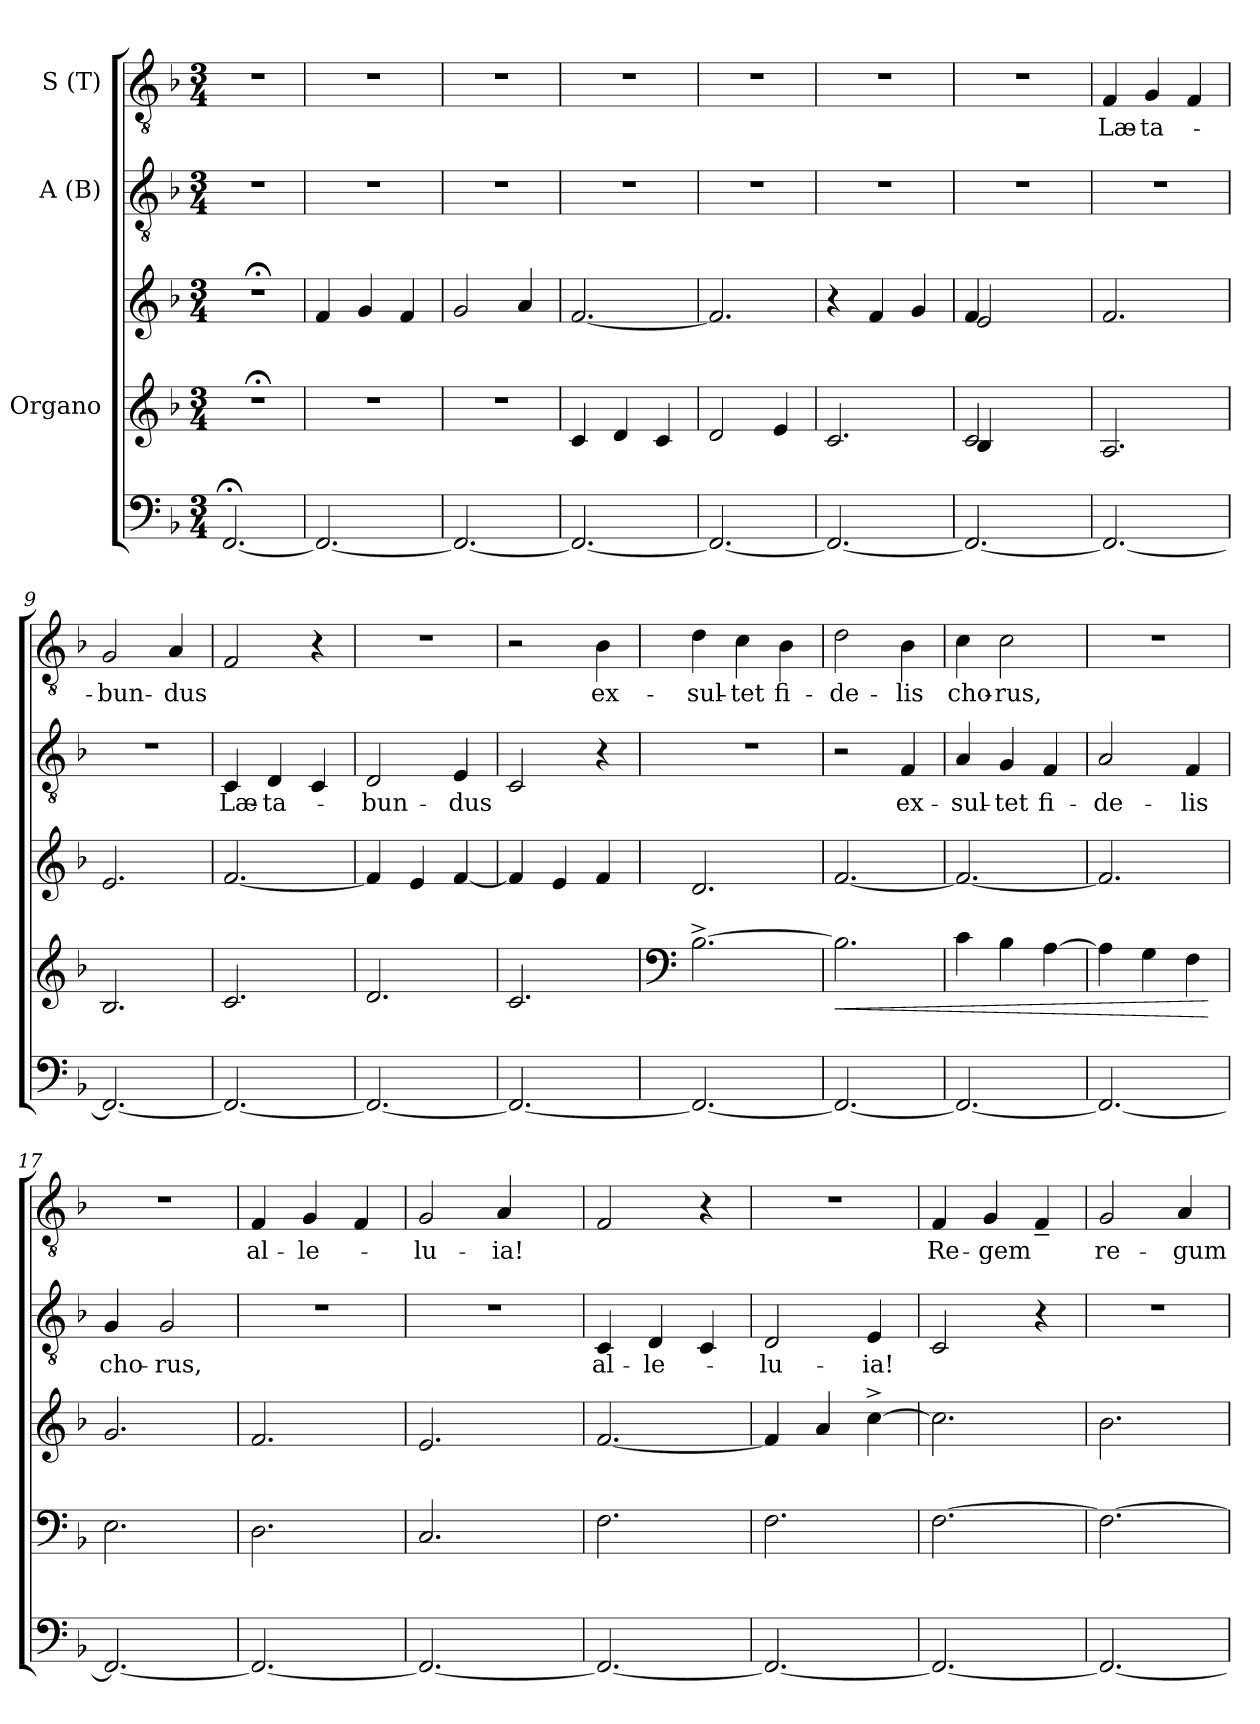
**kern	**kern	**kern	**dynam	**kern	**text	**kern	**text
*part4	*part3	*part3	*part3	*part2	*part2	*part1	*part1
*staff5	*staff4	*staff3	*staff3/4	*staff2	*staff2	*staff1	*staff1
*	*I"Organo	*	*	*I"A (B)	*	*I"S (T)	*
*clefF4	*clefG2	*clefG2	*	*clefGv2	*	*clefGv2	*
*k[b-]	*k[b-]	*k[b-]	*	*k[b-]	*	*k[b-]	*
*F:	*F:	*F:	*	*F:	*	*F:	*
*M3/4	*M3/4	*M3/4	*	*M3/4	*	*M3/4	*
=1	=1	=1	=1	=1	=1	=1	=1
!	!LO:N:vis=1	!LO:N:vis=1	!	!LO:N:vis=1	!	!LO:N:vis=1	!
[<2.FF;/	2.r;<	2.r;<	.	2.r	.	2.r	.
=2	=2	=2	=2	=2	=2	=2	=2
!	!LO:N:vis=1	!	!	!LO:N:vis=1	!	!LO:N:vis=1	!
2.FF/_	2.r	4f/	.	2.r	.	2.r	.
.	.	4g/	.	.	.	.	.
.	.	4f/	.	.	.	.	.
=3	=3	=3	=3	=3	=3	=3	=3
!	!LO:N:vis=1	!	!	!LO:N:vis=1	!	!LO:N:vis=1	!
2.FF/_	2.r	2g/	.	2.r	.	2.r	.
.	.	4a/	.	.	.	.	.
=4	=4	=4	=4	=4	=4	=4	=4
!	!	!	!	!LO:N:vis=1	!	!LO:N:vis=1	!
2.FF/_	4c/	[<2.f/	.	2.r	.	2.r	.
.	4d/	.	.	.	.	.	.
.	4c/	.	.	.	.	.	.
=5	=5	=5	=5	=5	=5	=5	=5
!	!	!	!	!LO:N:vis=1	!	!LO:N:vis=1	!
2.FF/_	2d/	2.f/]	.	2.r	.	2.r	.
.	4e/	.	.	.	.	.	.
=6	=6	=6	=6	=6	=6	=6	=6
!	!	!	!	!LO:N:vis=1	!	!LO:N:vis=1	!
2.FF/_	2.c/	4r	.	2.r	.	2.r	.
.	.	4f/	.	.	.	.	.
.	.	4g/	.	.	.	.	.
=7	=7	=7	=7	=7	=7	=7	=7
*	*^	*^	*	*	*	*	*
!	!	!	!	!	!	!LO:N:vis=1	!	!LO:N:vis=1	!
2.FF/_	2c/	4B-/	4f/	2e/	.	2.r	.	2.r	.
.	.	4ryy	4ryy	.	.	.	.	.	.
.	4ryy	4ryy	4ryy	4ryy	.	.	.	.	.
=8	=8	=8	=8	=8	=8	=8	=8	=8	=8
!	!	!	!	!	!	!LO:N:vis=1	!	!	!LO:LY:b
*	*v	*v	*	*	*	*	*	*	*
*	*	*v	*v	*	*	*	*	*
2.FF/_	2.A/	2.f/	.	2.r	.	4F/	Læ-
!	!	!	!	!	!	!	!LO:LY:b
.	.	.	.	.	.	4G/	-ta-
.	.	.	.	.	.	4F/	.
!!LO:LB:g=z
=9	=9	=9	=9	=9	=9	=9	=9
!	!	!	!	!LO:N:vis=1	!	!	!LO:LY:b
2.FF/_	2.B-/	2.e/	.	2.r	.	2G/	-bun-
!	!	!	!	!	!	!	!LO:LY:b
.	.	.	.	.	.	4A/	-dus
=10	=10	=10	=10	=10	=10	=10	=10
!	!	!	!	!	!LO:LY:b	!	!
2.FF/_	2.c/	[<2.f/	.	4C/	Læ-	2F/	.
!	!	!	!	!	!LO:LY:b	!	!
.	.	.	.	4D/	-ta-	.	.
.	.	.	.	4C/	.	4r	.
=11	=11	=11	=11	=11	=11	=11	=11
!	!	!	!	!	!LO:LY:b	!LO:N:vis=1	!
2.FF/_	2.d/	4f/]	.	2D/	-bun-	2.r	.
.	.	4e/	.	.	.	.	.
!	!	!	!	!	!LO:LY:b	!	!
.	.	[<4f/	.	4E/	-dus	.	.
=12	=12	=12	=12	=12	=12	=12	=12
2.FF/_	2.c/	4f/]	.	2C/	.	2r	.
.	.	4e/	.	.	.	.	.
!	!	!	!	!	!	!	!LO:LY:b
.	.	4f/	.	4r	.	4B-\	ex-
=13	=13	=13	=13	=13	=13	=13	=13
*	*clefF4	*	*	*	*	*	*
!	!	!	!	!LO:N:vis=1	!	!	!LO:LY:b:rj
2.FF/_	[>2.B-^>\	2.d/	.	2.r	.	4d\	-sul-
!	!	!	!	!	!	!	!LO:LY:b
.	.	.	.	.	.	4c\	-tet
!	!	!	!	!	!	!	!LO:LY:b
.	.	.	.	.	.	4B-\	fi-
=14	=14	=14	=14	=14	=14	=14	=14
!	!	!	!LO:HP:b=2	!	!	!	!LO:LY:b
2.FF/_	2.B-\]	[<2.f/	<	2r	.	2d\	-de-
!	!	!	!	!	!LO:LY:b	!	!LO:LY:b
.	.	.	.	4F/	ex-	4B-\	-lis
=15	=15	=15	=15	=15	=15	=15	=15
!	!	!	!	!	!LO:LY:b	!	!LO:LY:b
2.FF/_	4c\	2.f/_	.	4A/	-sul-	4c\	cho-
!	!	!	!	!	!LO:LY:b	!	!LO:LY:b
.	4B-\	.	.	4G/	-tet	2c\	-rus,
!	!	!	!	!	!LO:LY:b	!	!
.	[>4A\	.	.	4F/	fi-	.	.
=16	=16	=16	=16	=16	=16	=16	=16
!	!	!	!	!	!LO:LY:b	!LO:N:vis=1	!
2.FF/_	4A\]	2.f/]	.	2A/	-de-	2.r	.
.	4G\	.	.	.	.	.	.
!	!	!	!	!	!LO:LY:b	!	!
.	4F\	.	.	4F/	-lis	.	.
.	.	.	[	.	.	.	.
=17	=17	=17	=17	=17	=17	=17	=17
!	!	!	!	!	!LO:LY:b	!LO:N:vis=1	!
2.FF/_	2.E\	2.g/	.	4G/	cho-	2.r	.
!	!	!	!	!	!LO:LY:b	!	!
.	.	.	.	2G/	-rus,	.	.
=18	=18	=18	=18	=18	=18	=18	=18
!	!	!	!	!LO:N:vis=1	!	!	!LO:LY:b
2.FF/_	2.D\	2.f/	.	2.r	.	4F/	al-
!	!	!	!	!	!	!	!LO:LY:b
.	.	.	.	.	.	4G/	-le-
.	.	.	.	.	.	4F/	.
=19	=19	=19	=19	=19	=19	=19	=19
!	!	!	!	!LO:N:vis=1	!	!	!LO:LY:b
2.FF/_	2.C/	2.e/	.	2.r	.	2G/	-lu-
!	!	!	!	!	!	!	!LO:LY:b
.	.	.	.	.	.	4A/	-ia!
=20	=20	=20	=20	=20	=20	=20	=20
!	!	!	!	!	!LO:LY:b	!	!
2.FF/_	2.F\	[<2.f/	.	4C/	al-	2F/	.
!	!	!	!	!	!LO:LY:b	!	!
.	.	.	.	4D/	-le-	.	.
.	.	.	.	4C/	.	4r	.
!!LO:LB:g=z
=21	=21	=21	=21	=21	=21	=21	=21
!	!	!	!	!	!LO:LY:b	!LO:N:vis=1	!
2.FF/_	2.F\	4f/]	.	2D/	-lu-	2.r	.
.	.	4a/	.	.	.	.	.
!	!	!	!	!	!LO:LY:b	!	!
.	.	[>4cc^>\	.	4E/	-ia!	.	.
=22	=22	=22	=22	=22	=22	=22	=22
!	!	!	!	!	!	!	!LO:LY:b
2.FF/_	[>2.F\	2.cc\]	.	2C/	.	4F/	Re-
!	!	!	!	!	!	!	!LO:LY:b
.	.	.	.	.	.	4G/	-gem
.	.	.	.	4r	.	4F~</	.
=23	=23	=23	=23	=23	=23	=23	=23
!	!	!	!	!LO:N:vis=1	!	!	!LO:LY:b
2.FF/_	2.F\_	2.b-\	.	2.r	.	2G/	re-
!	!	!	!	!	!	!	!LO:LY:b
.	.	.	.	.	.	4A/	-gum
=	=	=	=	=	=	=	=
*-	*-	*-	*-	*-	*-	*-	*-
